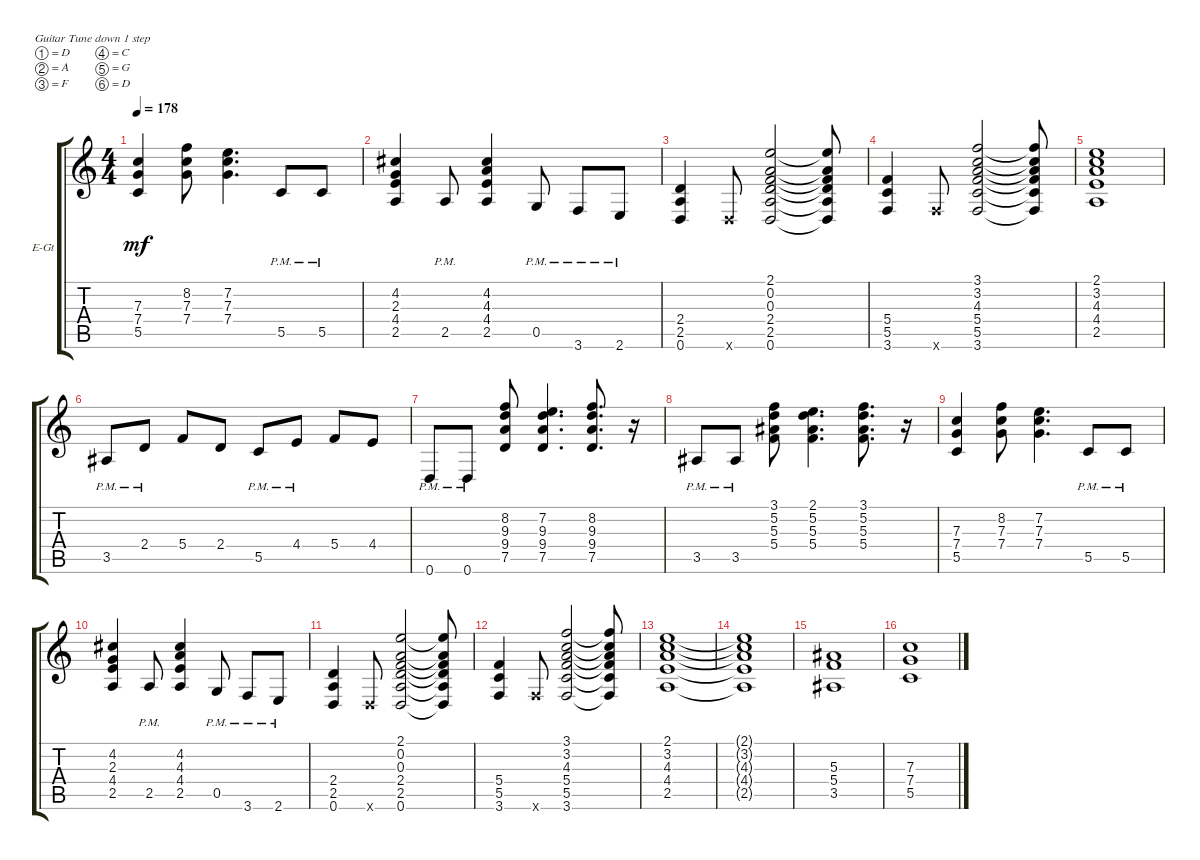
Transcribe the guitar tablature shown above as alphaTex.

\defaultSystemsLayout 4
\bracketExtendMode groupsimilarinstruments
\firstSystemTrackNameOrientation horizontal
\otherSystemsTrackNameOrientation horizontal
\track ("Rithm Guitar 2" "E-Gt") {instrument distortionguitar}
\staff {score tabs}
\tuning (D4 A3 F3 C3 G2 D2)
\ts (4 4)
\tempo 178
\clef g2
\scale
0.333333
\ks c
(5.5 7.4 7.3).4{dy mf} (7.4 7.3 8.2).8 (7.2 7.3 7.4).4{d} 5.5{pm}.8 5.5{pm}.8 |
\scale
0.333333 (2.5 4.4 2.3 4.2).4 2.5{pm}.8 (2.5 4.4 4.3 4.2).4 0.5{pm}.8 3.6{pm}.8 2.6{pm}.8 |
\scale
0.333333 (0.6 2.5 2.4).4 0.6{x}.8 (0.6 2.5 2.4 0.3 0.2 2.1).2 (0.6{t} 2.5{t} 2.4{t} 0.3{t} 0.2{t} 2.1{t}).8 |
\scale
0.333333 (3.6 5.5 5.4).4 3.6{x}.8 (3.6 5.5 5.4 4.3 3.2 3.1).2 (3.6{t} 5.5{t} 5.4{t} 4.3{t} 3.2{t} 3.1{t}).8 |
\scale
0.333333 (2.5 4.4 4.3 2.1 3.2).1 |
\scale
0.333333 3.5{pm}.8 2.4{pm}.8 5.4.8 2.4.8 5.5{pm}.8 4.4{pm}.8 5.4.8 4.4.8 |
\scale
0.333333 0.6{pm}.8 0.6{pm}.8 (9.4 8.2 9.3 7.5).8 (7.2 9.3 9.4 7.5).4{d} (8.2 9.4 9.3 7.5).8{d} r.16 |
\scale
0.333333 3.5{pm}.8 3.5{pm}.8 (3.1 5.2 5.3 5.4).8 (2.1 5.2 5.3 5.4).4{d} (3.1 5.2 5.3 5.4).8{d} r.16 |
\scale
0.333333 (5.5 7.4 7.3).4 (7.4 7.3 8.2).8 (7.2 7.3 7.4).4{d} 5.5{pm}.8 5.5{pm}.8 |
\scale
0.333333 (2.5 4.4 2.3 4.2).4 2.5{pm}.8 (2.5 4.4 4.3 4.2).4 0.5{pm}.8 3.6{pm}.8 2.6{pm}.8 |
\scale
0.333333 (0.6 2.5 2.4).4 0.6{x}.8 (0.6 2.5 2.4 0.3 0.2 2.1).2 (0.6{t} 2.5{t} 2.4{t} 0.3{t} 0.2{t} 2.1{t}).8 |
\scale
0.333333 (3.6 5.5 5.4).4 3.6{x}.8 (3.6 5.5 5.4 4.3 3.2 3.1).2 (3.6{t} 5.5{t} 5.4{t} 4.3{t} 3.2{t} 3.1{t}).8 |
\scale
0.333333 (2.5 4.4 4.3 2.1 3.2).1 |
\scale
0.333333 (2.5{t} 4.4{t} 4.3{t} 2.1{t} 3.2{t}).1 |
\scale
0.333333 (3.5 5.4 5.3).1 |
\scale
0.333333 (5.5 7.3 7.4).1
